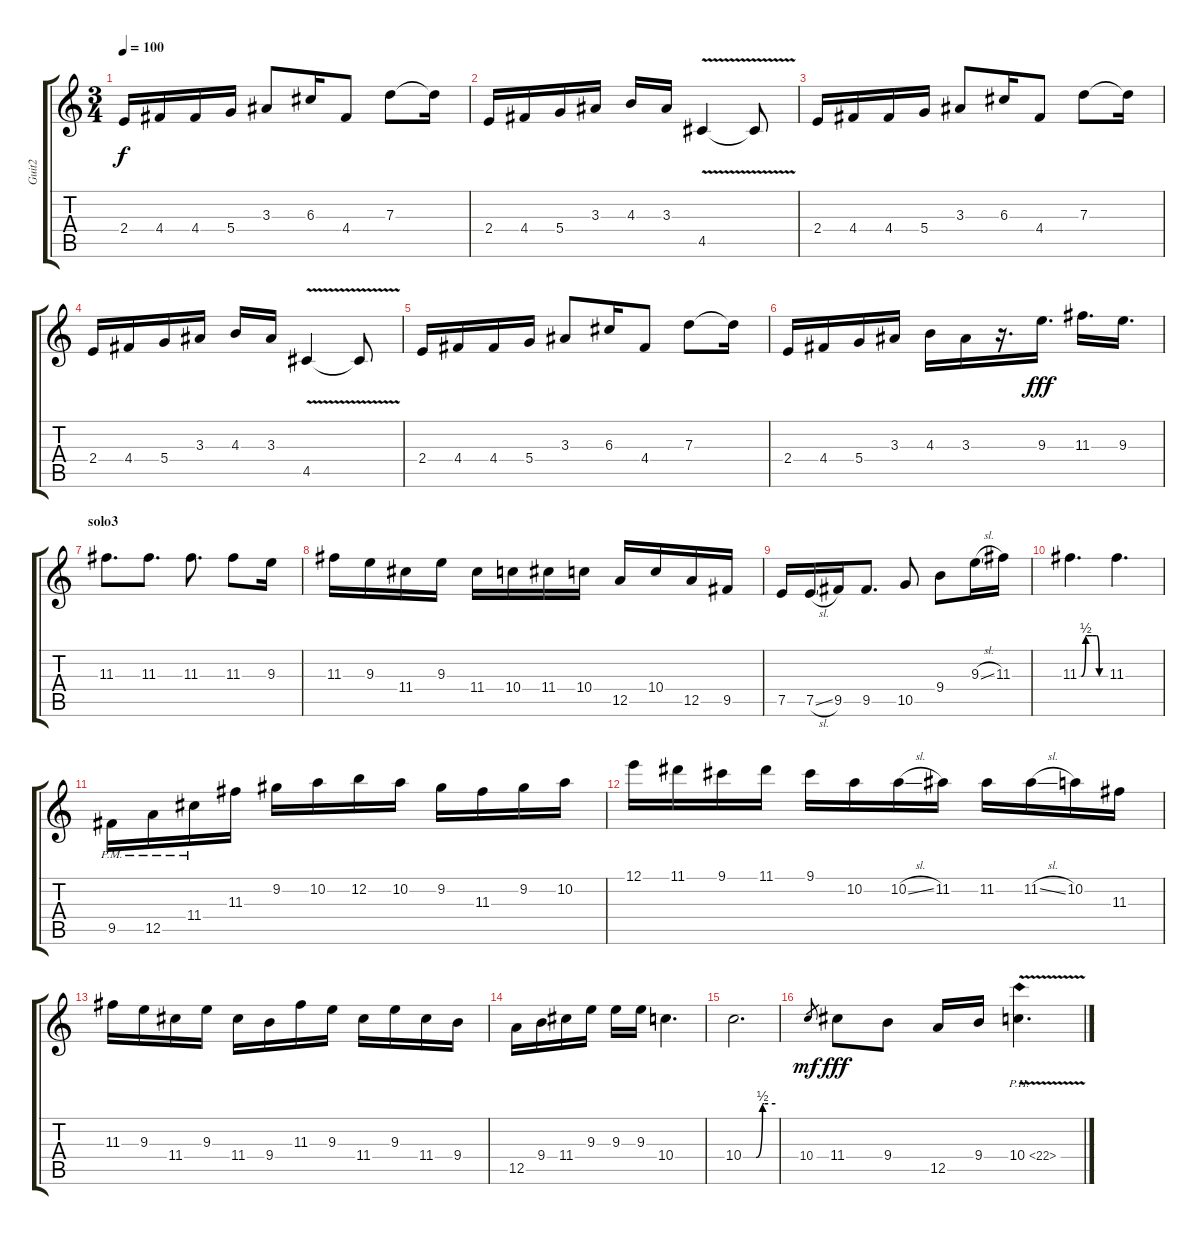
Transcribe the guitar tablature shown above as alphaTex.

\track ("Guit2" "Guit2") {instrument overdrivenguitar}
\staff {score tabs}
\tuning (E4 B3 G3 D3 A2 D2) {hide}
\ts (3 4)
\tempo 100
\clef g2
\ks c
2.4.16{dy f} 4.4.16 4.4.16 5.4.16 3.3.8 6.3.16 4.4.8 7.3.8 7.3{t}.16 |
2.4.16 4.4.16 5.4.16 3.3.16 4.3.16 3.3.16 4.5{v}.4 4.5{t}.8 |
2.4.16 4.4.16 4.4.16 5.4.16 3.3.8 6.3.16 4.4.8 7.3.8 7.3{t}.16 |
2.4.16 4.4.16 5.4.16 3.3.16 4.3.16 3.3.16 4.5{v}.4 4.5{t}.8 |
2.4.16 4.4.16 4.4.16 5.4.16 3.3.8 6.3.16 4.4.8 7.3.8 7.3{t}.16 |
2.4.16 4.4.16 5.4.16 3.3.16 4.3.16 3.3.16 r.16{d} 9.3.16{d dy fff} 11.3.16{d} 9.3.16{d} |
\section ("" "solo3")
11.3.8{d} 11.3.8{d} 11.3.8{d} 11.3.8 9.3.16 |
11.3.16 9.3.16 11.4.16 9.3.16 11.4.16 10.4.16 11.4.16 10.4.16 12.5.16 10.4.16 12.5.16 9.5.16 |
7.5.16 7.5{sl}.16 9.5.16 9.5.8{d} 10.5.8 9.4.8 9.3{sl}.16 11.3.16 |
11.3{be (custom 0 0 5 0 15 2 20 2 30 2 40 2 46 0 60 0)}.4{d} 11.3.4{d} |
9.5{pm}.16 12.5{pm}.16 11.4{pm}.16 11.3.16 9.2.16 10.2.16 12.2.16 10.2.16 9.2.16 11.3.16 9.2.16 10.2.16 |
12.1.16 11.1.16 9.1.16 11.1.16 9.1.16 10.2.16 10.2{sl}.16 11.2.16 11.2.16 11.2{sl}.16 10.2.16 11.3.16 |
11.3.16 9.3.16 11.4.16 9.3.16 11.4.16 9.4.16 11.3.16 9.3.16 11.4.16 9.3.16 11.4.16 9.4.16 |
12.5.16 9.4.16 11.4.16 9.3.16 9.3.16 9.3.16 10.4.4{d} |
10.4{be (custom 0 0 24 0 36 2 39 2 60 2)}.2{d} |
10.4.8{gr dy mf} 11.4.8{dy fff} 9.4.8 12.5.16 9.4.16 10.4{ph 12 v}.4{d}
